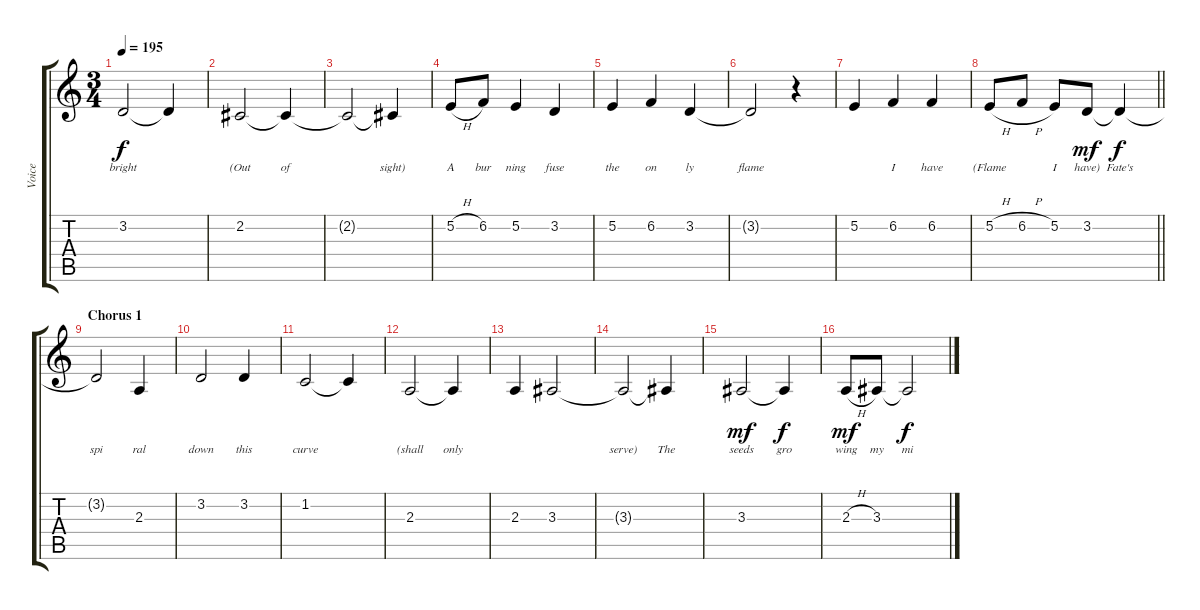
\track ("Voice" "Voice") {instrument altosax}
\staff {score tabs}
\tuning (E4 B3 G3 D3 A2 E2) {hide}
\ts (3 4)
\tempo 195
\clef g2
\ks c
3.2.2{lyrics (0 "bright") lyrics (1 "") lyrics (2 "") lyrics (3 "") lyrics (4 "") dy f} 3.2{t}.4{lyrics (0 "") lyrics (1 "") lyrics (2 "") lyrics (3 "") lyrics (4 "")} |
2.2.2{lyrics (0 "(Out") lyrics (1 "") lyrics (2 "") lyrics (3 "") lyrics (4 "")} 2.2{t}.4{lyrics (0 "of") lyrics (1 "") lyrics (2 "") lyrics (3 "") lyrics (4 "")} |
2.2{t}.2{lyrics (0 "") lyrics (1 "") lyrics (2 "") lyrics (3 "") lyrics (4 "")} 2.2{t}.4{lyrics (0 "sight)") lyrics (1 "") lyrics (2 "") lyrics (3 "") lyrics (4 "")} |
5.2{h}.8{lyrics (0 "A") lyrics (1 "") lyrics (2 "") lyrics (3 "") lyrics (4 "")} 6.2.8{lyrics (0 "bur") lyrics (1 "") lyrics (2 "") lyrics (3 "") lyrics (4 "")} 5.2.4{lyrics (0 "ning") lyrics (1 "") lyrics (2 "") lyrics (3 "") lyrics (4 "")} 3.2.4{lyrics (0 "fuse") lyrics (1 "") lyrics (2 "") lyrics (3 "") lyrics (4 "")} |
5.2.4{lyrics (0 "the") lyrics (1 "") lyrics (2 "") lyrics (3 "") lyrics (4 "")} 6.2.4{lyrics (0 "on") lyrics (1 "") lyrics (2 "") lyrics (3 "") lyrics (4 "")} 3.2.4{lyrics (0 "ly") lyrics (1 "") lyrics (2 "") lyrics (3 "") lyrics (4 "")} |
3.2{t}.2{lyrics (0 "flame") lyrics (1 "") lyrics (2 "") lyrics (3 "") lyrics (4 "")} r.4 |
5.2.4{lyrics (0 "") lyrics (1 "") lyrics (2 "") lyrics (3 "") lyrics (4 "")} 6.2.4{lyrics (0 "I") lyrics (1 "") lyrics (2 "") lyrics (3 "") lyrics (4 "")} 6.2.4{lyrics (0 "have") lyrics (1 "") lyrics (2 "") lyrics (3 "") lyrics (4 "")} |
\barLineRight lightlight
5.2{h}.8{lyrics (0 "(Flame") lyrics (1 "") lyrics (2 "") lyrics (3 "") lyrics (4 "")} 6.2{h}.8{lyrics (0 "") lyrics (1 "") lyrics (2 "") lyrics (3 "") lyrics (4 "")} 5.2.8{lyrics (0 "I") lyrics (1 "") lyrics (2 "") lyrics (3 "") lyrics (4 "")} 3.2.8{lyrics (0 "have)") lyrics (1 "") lyrics (2 "") lyrics (3 "") lyrics (4 "") dy mf} 3.2{t}.4{lyrics (0 "Fate's") lyrics (1 "") lyrics (2 "") lyrics (3 "") lyrics (4 "") dy f} |
\section ("" "Chorus 1")
3.2{t}.2{lyrics (0 "spi") lyrics (1 "") lyrics (2 "") lyrics (3 "") lyrics (4 "")} 2.3.4{lyrics (0 "ral") lyrics (1 "") lyrics (2 "") lyrics (3 "") lyrics (4 "") volume 16} |
3.2.2{lyrics (0 "down") lyrics (1 "") lyrics (2 "") lyrics (3 "") lyrics (4 "")} 3.2.4{lyrics (0 "this") lyrics (1 "") lyrics (2 "") lyrics (3 "") lyrics (4 "")} |
1.2.2{lyrics (0 "curve") lyrics (1 "") lyrics (2 "") lyrics (3 "") lyrics (4 "")} 1.2{t}.4{lyrics (0 "") lyrics (1 "") lyrics (2 "") lyrics (3 "") lyrics (4 "")} |
2.3.2{lyrics (0 "(shall") lyrics (1 "") lyrics (2 "") lyrics (3 "") lyrics (4 "")} 2.3{t}.4{lyrics (0 "only") lyrics (1 "") lyrics (2 "") lyrics (3 "") lyrics (4 "")} |
2.3.4{lyrics (0 "") lyrics (1 "") lyrics (2 "") lyrics (3 "") lyrics (4 "")} 3.3.2{lyrics (0 "") lyrics (1 "") lyrics (2 "") lyrics (3 "") lyrics (4 "")} |
3.3{t}.2{lyrics (0 "serve)") lyrics (1 "") lyrics (2 "") lyrics (3 "") lyrics (4 "")} 3.3{t}.4{lyrics (0 "The") lyrics (1 "") lyrics (2 "") lyrics (3 "") lyrics (4 "")} |
3.3.2{lyrics (0 "seeds") lyrics (1 "") lyrics (2 "") lyrics (3 "") lyrics (4 "") dy mf} 3.3{t}.4{lyrics (0 "gro") lyrics (1 "") lyrics (2 "") lyrics (3 "") lyrics (4 "") dy f} |
2.3{h}.8{lyrics (0 "wing") lyrics (1 "") lyrics (2 "") lyrics (3 "") lyrics (4 "") dy mf} 3.3.8{lyrics (0 "my") lyrics (1 "") lyrics (2 "") lyrics (3 "") lyrics (4 "")} 3.3{t}.2{lyrics (0 "mi") lyrics (1 "") lyrics (2 "") lyrics (3 "") lyrics (4 "") dy f}
